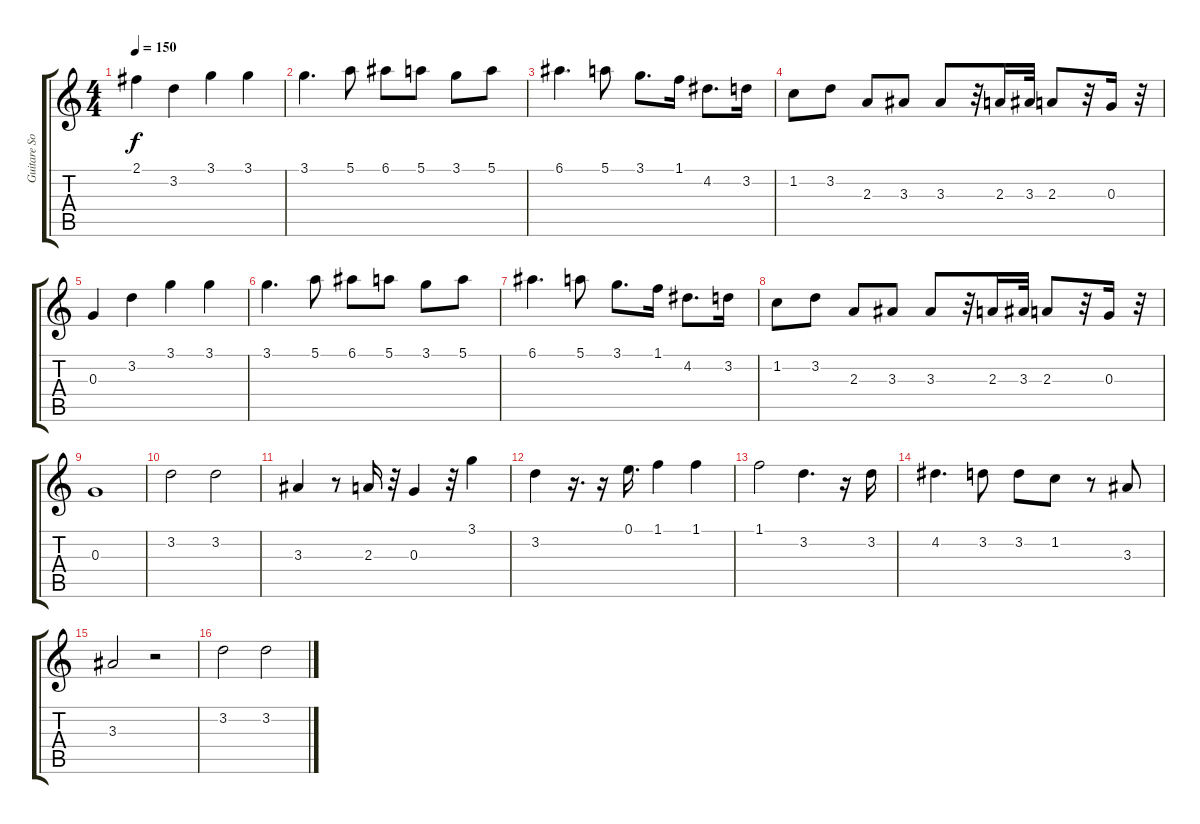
\track ("Guitare Solo" "Guitare So") {instrument acousticguitarnylon}
\staff {score tabs}
\tuning (E4 B3 G3 D3 A2 E2) {hide}
\ts (4 4)
\tempo 150
\clef g2
\ks c
2.1.4{dy f} 3.2.4 3.1.4 3.1.4 |
3.1.4{d} 5.1.8 6.1.8 5.1.8 3.1.8 5.1.8 |
6.1.4{d} 5.1.8 3.1.8{d} 1.1.16 4.2.8{d} 3.2.16 |
1.2.8 3.2.8 2.3.8 3.3.8 3.3.8 r.32 2.3.16 3.3.32 2.3.8 r.32 0.3.16 r.32 |
0.3.4 3.2.4 3.1.4 3.1.4 |
3.1.4{d} 5.1.8 6.1.8 5.1.8 3.1.8 5.1.8 |
6.1.4{d} 5.1.8 3.1.8{d} 1.1.16 4.2.8{d} 3.2.16 |
1.2.8 3.2.8 2.3.8 3.3.8 3.3.8 r.32 2.3.16 3.3.32 2.3.8 r.32 0.3.16 r.32 |
0.3.1 |
3.2.2 3.2.2 |
3.3.4 r.8 2.3.16 r.32 0.3.4 r.32 3.1.4 |
3.2.4 r.16{d} r.16 0.1.16{d} 1.1.4 1.1.4 |
1.1.2 3.2.4{d} r.16 3.2.16 |
4.2.4{d} 3.2.8 3.2.8 1.2.8 r.8 3.3.8 |
3.3.2 r.2 |
3.2.2 3.2.2
